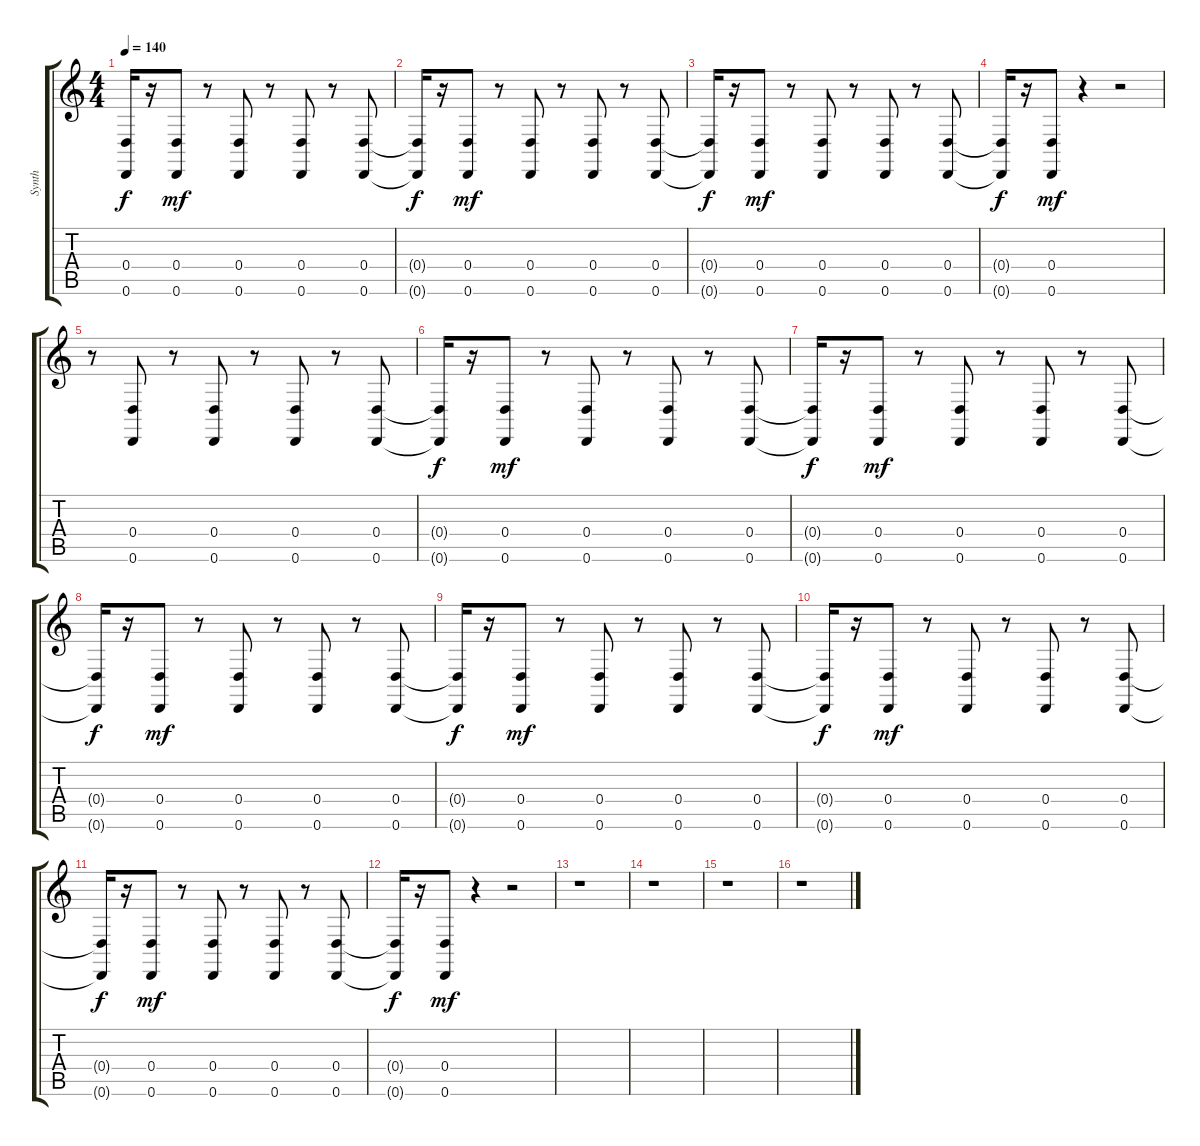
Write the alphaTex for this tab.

\track ("Synth" "Synth") {instrument lead1square}
\staff {score tabs}
\tuning (E4 B3 G3 D3 A2 D2) {hide}
\ts (4 4)
\tempo 140
\clef g2
\ks c
(0.4{t} 0.6{t}).16{dy f} r.16 (0.4 0.6).8{dy mf} r.8 (0.4 0.6).8 r.8 (0.4 0.6).8 r.8 (0.4 0.6).8 |
(0.4{t} 0.6{t}).16{dy f} r.16 (0.4 0.6).8{dy mf} r.8 (0.4 0.6).8 r.8 (0.4 0.6).8 r.8 (0.4 0.6).8 |
(0.4{t} 0.6{t}).16{dy f} r.16 (0.4 0.6).8{dy mf} r.8 (0.4 0.6).8 r.8 (0.4 0.6).8 r.8 (0.4 0.6).8 |
(0.4{t} 0.6{t}).16{dy f} r.16 (0.4 0.6).8{dy mf} r.4 r.2 |
r.8{volume 10 instrument lead2sawtooth} (0.4 0.6).8 r.8 (0.4 0.6).8 r.8 (0.4 0.6).8 r.8 (0.4 0.6).8 |
(0.4{t} 0.6{t}).16{dy f} r.16 (0.4 0.6).8{dy mf} r.8 (0.4 0.6).8 r.8 (0.4 0.6).8 r.8 (0.4 0.6).8 |
(0.4{t} 0.6{t}).16{dy f} r.16 (0.4 0.6).8{dy mf} r.8 (0.4 0.6).8 r.8 (0.4 0.6).8 r.8 (0.4 0.6).8 |
(0.4{t} 0.6{t}).16{dy f} r.16 (0.4 0.6).8{dy mf} r.8 (0.4 0.6).8 r.8 (0.4 0.6).8 r.8 (0.4 0.6).8 |
(0.4{t} 0.6{t}).16{dy f} r.16 (0.4 0.6).8{dy mf} r.8 (0.4 0.6).8 r.8 (0.4 0.6).8 r.8 (0.4 0.6).8 |
(0.4{t} 0.6{t}).16{dy f} r.16 (0.4 0.6).8{dy mf} r.8 (0.4 0.6).8 r.8 (0.4 0.6).8 r.8 (0.4 0.6).8 |
(0.4{t} 0.6{t}).16{dy f} r.16 (0.4 0.6).8{dy mf} r.8 (0.4 0.6).8 r.8 (0.4 0.6).8 r.8 (0.4 0.6).8 |
(0.4{t} 0.6{t}).16{dy f} r.16 (0.4 0.6).8{dy mf} r.4 r.2 |
r.1 |
r.1 |
r.1 |
r.1
